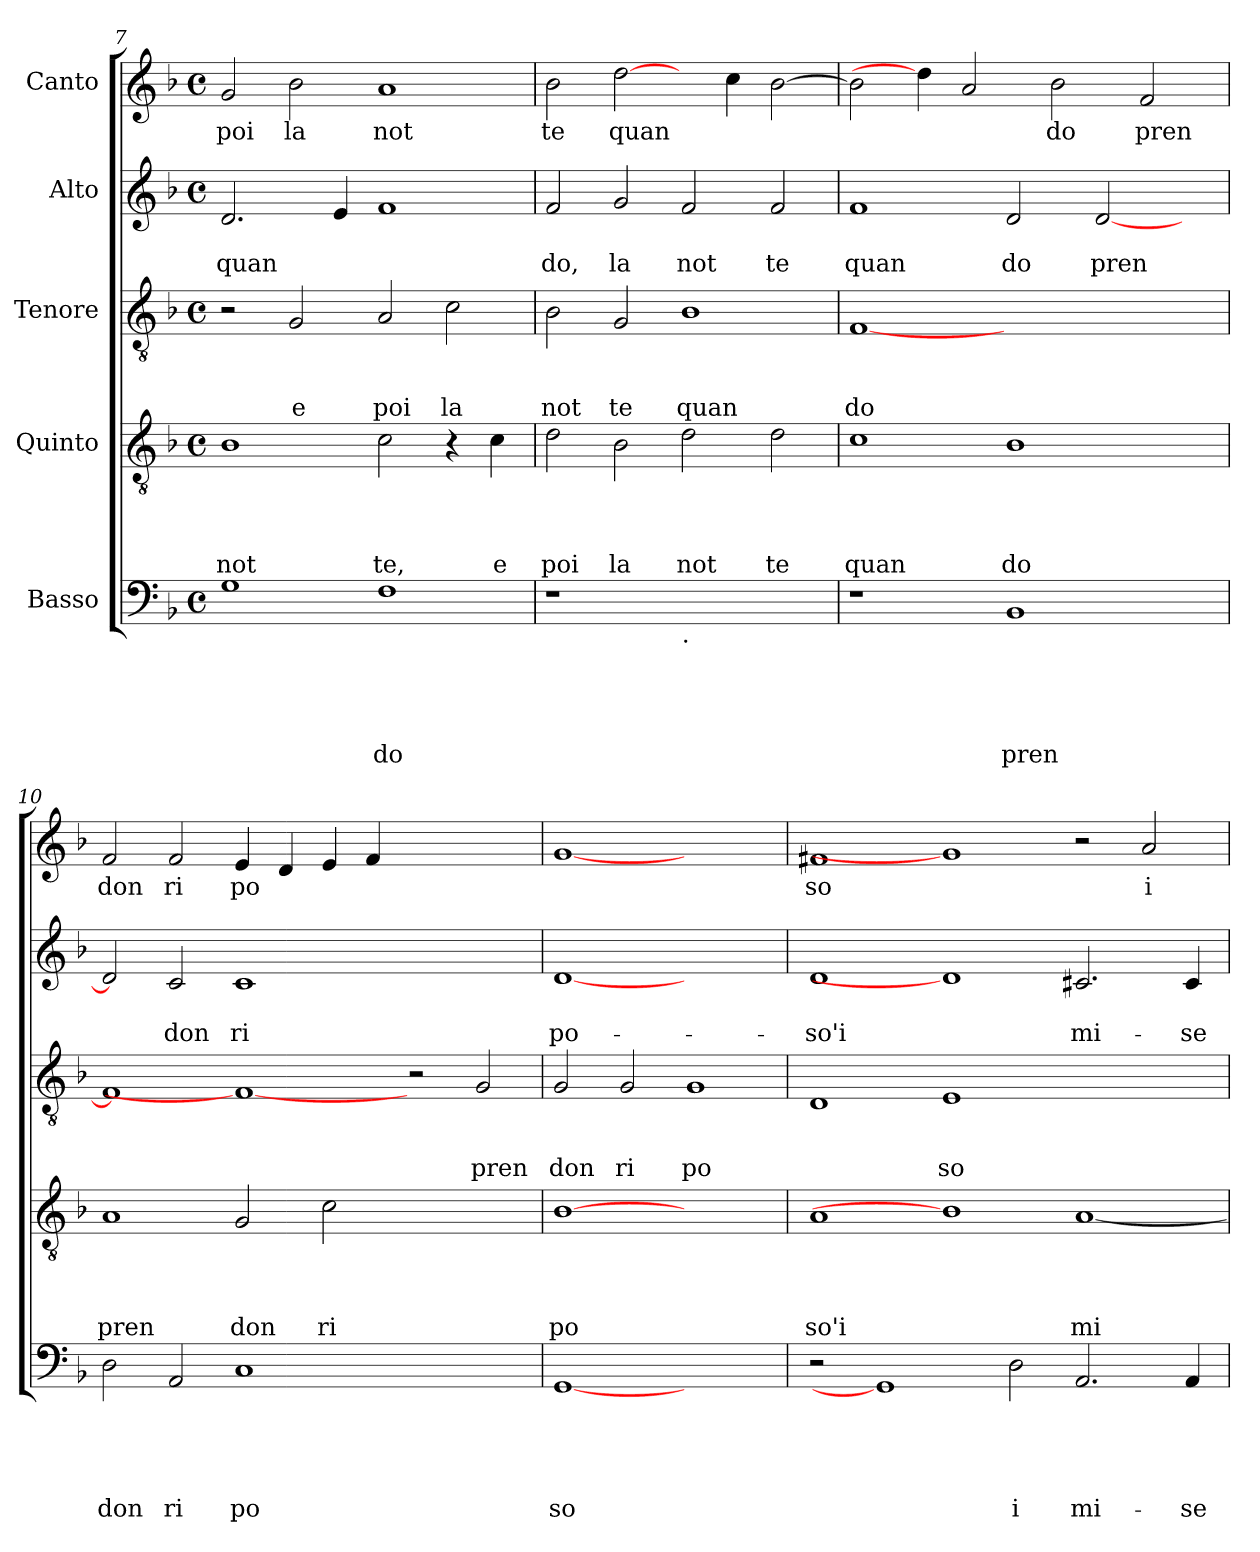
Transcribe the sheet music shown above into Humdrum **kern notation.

**kern	**text	**text	**text	**text	**text	**kern	**text	**text	**text	**text	**kern	**text	**text	**text	**kern	**text	**text	**kern	**text
*part5	*part5	*part5	*part5	*part5	*part5	*part4	*part4	*part4	*part4	*part4	*part3	*part3	*part3	*part3	*part2	*part2	*part2	*part1	*part1
*staff5	*staff5	*staff5	*staff5	*staff5	*staff5	*staff4	*staff4	*staff4	*staff4	*staff4	*staff3	*staff3	*staff3	*staff3	*staff2	*staff2	*staff2	*staff1	*staff1
*I"Basso	*	*	*	*	*	*I"Quinto	*	*	*	*	*I"Tenore	*	*	*	*I"Alto	*	*	*I"Canto	*
*clefF4	*	*	*	*	*	*clefGv2	*	*	*	*	*clefGv2	*	*	*	*clefG2	*	*	*clefG2	*
*k[b-]	*	*	*	*	*	*k[b-]	*	*	*	*	*k[b-]	*	*	*	*k[b-]	*	*	*k[b-]	*
*F:	*	*	*	*	*	*F:	*	*	*	*	*F:	*	*	*	*F:	*	*	*F:	*
*M4/4	*	*	*	*	*	*M4/4	*	*	*	*	*M4/4	*	*	*	*M4/4	*	*	*M4/4	*
*met(c)	*	*	*	*	*	*met(c)	*	*	*	*	*met(c)	*	*	*	*met(c)	*	*	*met(c)	*
=7	=7	=7	=7	=7	=7	=7	=7	=7	=7	=7	=7	=7	=7	=7	=7	=7	=7	=7	=7
!	!	!	!	!	!	!	!	!	!	!LO:LY:b	!	!	!	!	!	!	!LO:LY:b	!	!LO:LY:b
1G	.	.	.	.	.	1B-	.	.	.	not	2r	.	.	.	2.d/	.	quan	2g/	poi
!	!	!	!	!	!	!	!	!	!	!	!	!	!	!LO:LY:b	!	!	!	!	!LO:LY:b
.	.	.	.	.	.	.	.	.	.	.	2G/	.	.	e	.	.	.	2b-\	la
.	.	.	.	.	.	.	.	.	.	.	.	.	.	.	4e/	.	.	.	.
!	!	!	!	!	!LO:LY:b	!	!	!	!	!LO:LY:b	!	!	!	!LO:LY:b	!	!	!	!	!LO:LY:b
1F	.	.	.	.	do	2c\	.	.	.	te,	2A/	.	.	poi	1f	.	.	1a	not
!	!	!	!	!	!	!	!	!	!	!	!	!	!	!LO:LY:b	!	!	!	!	!
.	.	.	.	.	.	4r	.	.	.	.	2c\	.	.	la	.	.	.	.	.
!	!	!	!	!	!	!	!	!	!	!LO:LY:b	!	!	!	!	!	!	!	!	!
.	.	.	.	.	.	4c\	.	.	.	e	.	.	.	.	.	.	.	.	.
=8	=8	=8	=8	=8	=8	=8	=8	=8	=8	=8	=8	=8	=8	=8	=8	=8	=8	=8	=8
!	!	!	!	!	!	!	!	!	!	!LO:LY:b	!	!	!	!LO:LY:b	!	!	!LO:LY:b	!	!LO:LY:b
1r	.	.	.	.	.	2d\	.	.	.	poi	2B-\	.	.	not	2f/	.	do,	2b-\	te
!	!	!	!	!	!	!	!	!	!	!LO:LY:b	!	!	!	!LO:LY:b	!	!	!LO:LY:b	!	!LO:LY:b
.	.	.	.	.	.	2B-\	.	.	.	la	2G/	.	.	te	2g/	.	la	[2dd\	quan
!LO:TX:b:t=.	!	!	!	!	!	!	!	!	!	!	!	!	!	!	!	!	!	!	!
!	!	!	!	!	!	!	!	!	!	!LO:LY:b	!	!	!	!LO:LY:b	!	!	!LO:LY:b	!	!
1ryy	.	.	.	.	.	2d\	.	.	.	not	1B-	.	.	quan	2f/	.	not	4ryy	.
.	.	.	.	.	.	.	.	.	.	.	.	.	.	.	.	.	.	4cc\	.
!	!	!	!	!	!	!	!	!	!	!LO:LY:b	!	!	!	!	!	!	!LO:LY:b	!	!
.	.	.	.	.	.	2d\	.	.	.	te	.	.	.	.	2f/	.	te	[>2b-\	.
=9	=9	=9	=9	=9	=9	=9	=9	=9	=9	=9	=9	=9	=9	=9	=9	=9	=9	=9	=9
!	!	!	!	!	!	!	!	!	!	!LO:LY:b	!	!	!	!LO:LY:b	!	!	!LO:LY:b	!	!
1r	.	.	.	.	.	1c	.	.	.	quan	[<1F	.	.	do	1f	.	quan	2b-\]	.
.	.	.	.	.	.	.	.	.	.	.	.	.	.	.	.	.	.	4dd\]	.
.	.	.	.	.	.	.	.	.	.	.	.	.	.	.	.	.	.	2a/	.
!	!	!	!	!	!LO:LY:b	!	!	!	!	!LO:LY:b	!	!	!	!	!	!	!LO:LY:b	!	!
1BB-	.	.	.	.	pren	1B-	.	.	.	do	1ryy	.	.	.	2d/	.	do	.	.
!	!	!	!	!	!	!	!	!	!	!	!	!	!	!	!	!	!	!	!LO:LY:b
.	.	.	.	.	.	.	.	.	.	.	.	.	.	.	.	.	.	2b-\	do
!	!	!	!	!	!	!	!	!	!	!	!	!	!	!	!	!	!LO:LY:b	!	!
.	.	.	.	.	.	.	.	.	.	.	.	.	.	.	[<2d/	.	pren	.	.
!	!	!	!	!	!	!	!	!	!	!	!	!	!	!	!	!	!	!	!LO:LY:b
.	.	.	.	.	.	.	.	.	.	.	.	.	.	.	.	.	.	2f/	pren
4ryy	.	.	.	.	.	4ryy	.	.	.	.	4ryy	.	.	.	4ryy	.	.	.	.
=10	=10	=10	=10	=10	=10	=10	=10	=10	=10	=10	=10	=10	=10	=10	=10	=10	=10	=10	=10
!	!	!	!	!	!LO:LY:b	!	!	!	!	!LO:LY:b	!	!	!	!	!	!	!	!	!LO:LY:b
2D\	.	.	.	.	don	1A	.	.	.	pren	1F]	.	.	.	2d/]	.	.	2f/	don
!	!	!	!	!	!LO:LY:b	!	!	!	!	!	!	!	!	!	!	!	!LO:LY:b	!	!LO:LY:b
2AA/	.	.	.	.	ri	.	.	.	.	.	.	.	.	.	2c/	.	don	2f/	ri
!	!	!	!	!	!LO:LY:b	!	!	!	!	!LO:LY:b	!	!	!	!	!	!	!LO:LY:b	!	!LO:LY:b
1C	.	.	.	.	po	2G/	.	.	.	don	1F_	.	.	.	1c	.	ri	4e/	po
.	.	.	.	.	.	.	.	.	.	.	.	.	.	.	.	.	.	4d/	.
!	!	!	!	!	!	!	!	!	!	!LO:LY:b	!	!	!	!	!	!	!	!	!
.	.	.	.	.	.	2c\	.	.	.	ri	.	.	.	.	.	.	.	4e/	.
.	.	.	.	.	.	.	.	.	.	.	.	.	.	.	.	.	.	4f/	.
1ryy	.	.	.	.	.	1ryy	.	.	.	.	2r	.	.	.	1ryy	.	.	1ryy	.
!	!	!	!	!	!	!	!	!	!	!	!	!	!	!LO:LY:b	!	!	!	!	!
.	.	.	.	.	.	.	.	.	.	.	2G/	.	.	pren	.	.	.	.	.
!!LO:LB:g=z
=11	=11	=11	=11	=11	=11	=11	=11	=11	=11	=11	=11	=11	=11	=11	=11	=11	=11	=11	=11
!	!	!	!	!	!LO:LY:b	!	!	!	!	!LO:LY:b	!	!	!	!LO:LY:b	!	!	!LO:LY:b	!	!
[1GG	.	.	.	.	so	[1B-	.	.	.	po	2G/	.	.	don	[1d	.	po-	[1g	.
!	!	!	!	!	!	!	!	!	!	!	!	!	!	!LO:LY:b	!	!	!	!	!
.	.	.	.	.	.	.	.	.	.	.	2G/	.	.	ri	.	.	.	.	.
!	!	!	!	!	!	!	!	!	!	!	!	!	!	!LO:LY:b	!	!	!	!	!
1ryy	.	.	.	.	.	1ryy	.	.	.	.	1G	.	.	po	1ryy	.	.	1ryy	.
=12	=12	=12	=12	=12	=12	=12	=12	=12	=12	=12	=12	=12	=12	=12	=12	=12	=12	=12	=12
!	!	!	!	!	!	!	!	!	!	!LO:LY:b	!	!	!	!	!	!	!LO:LY:b	!	!LO:LY:b
2r	.	.	.	.	.	1A	.	.	.	so'i	1D	.	.	.	1d	.	-so'i	1f#X	so
1GG]	.	.	.	.	.	.	.	.	.	.	.	.	.	.	.	.	.	.	.
!	!	!	!	!	!	!	!	!	!	!	!	!	!	!LO:LY:b	!	!	!	!	!
.	.	.	.	.	.	1B-]	.	.	.	.	1E	.	.	so	1d]	.	.	1g]	.
!	!	!	!	!	!LO:LY:b	!	!	!	!	!	!	!	!	!	!	!	!	!	!
2D\	.	.	.	.	i	.	.	.	.	.	.	.	.	.	.	.	.	.	.
!	!	!	!	!	!LO:LY:b	!	!	!	!	!LO:LY:b	!	!	!	!	!	!	!LO:LY:b	!	!
2.AA/	.	.	.	.	mi-	[<1A	.	.	.	mi	1ryy	.	.	.	2.c#X/	.	mi-	2r	.
!	!	!	!	!	!	!	!	!	!	!	!	!	!	!	!	!	!	!	!LO:LY:b
.	.	.	.	.	.	.	.	.	.	.	.	.	.	.	.	.	.	2a/	i
!	!	!	!	!	!LO:LY:b	!	!	!	!	!	!	!	!	!	!	!	!LO:LY:b	!	!
4AA/	.	.	.	.	-se-	.	.	.	.	.	.	.	.	.	4c#/	.	-se-	.	.
=	=	=	=	=	=	=	=	=	=	=	=	=	=	=	=	=	=	=	=
*-	*-	*-	*-	*-	*-	*-	*-	*-	*-	*-	*-	*-	*-	*-	*-	*-	*-	*-	*-
